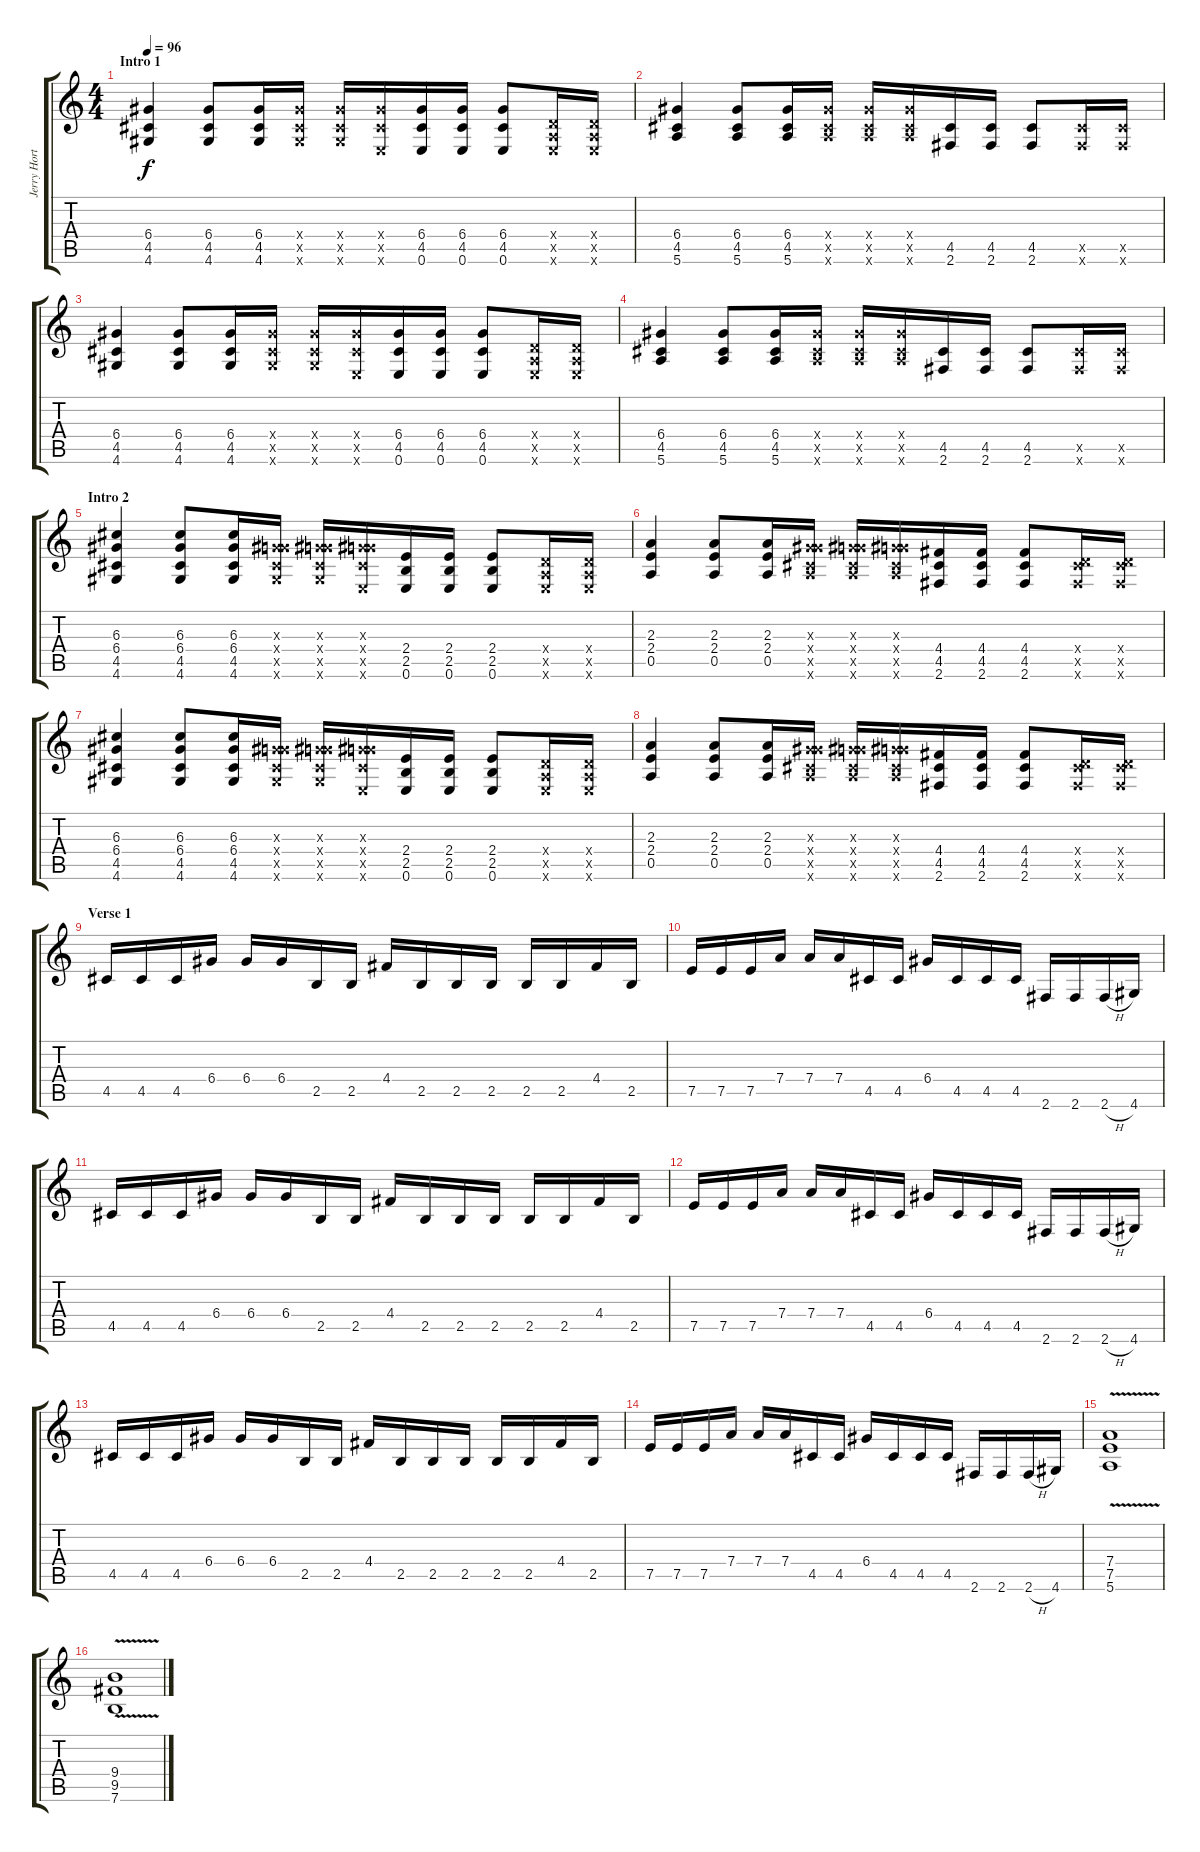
\track ("Jerry Horton - Guitar" "Jerry Hort") {instrument overdrivenguitar}
\staff {score tabs}
\tuning (E4 B3 G3 D3 A2 E2) {hide}
\ts (4 4)
\section ("" "Intro 1")
\tempo 96
\clef g2
\ks c
(6.4 4.5 4.6).4{dy f instrument overdrivenguitar} (6.4 4.5 4.6).8 (6.4 4.5 4.6).16 (6.4{x} 4.5{x} 4.6{x}).16 (6.4{x} 4.5{x} 4.6{x}).16 (6.4{x} 4.5{x} 0.6{x}).16 (6.4 4.5 0.6).16 (6.4 4.5 0.6).16 (6.4 4.5 0.6).8 (0.4{x} 0.5{x} 0.6{x}).16 (0.4{x} 0.5{x} 0.6{x}).16 |
(6.4 4.5 5.6).4 (6.4 4.5 5.6).8 (6.4 4.5 5.6).16 (6.4{x} 4.5{x} 5.6{x}).16 (6.4{x} 4.5{x} 5.6{x}).16 (6.4{x} 4.5{x} 5.6{x}).16 (4.5 2.6).16 (4.5 2.6).16 (4.5 2.6).8 (4.5{x} 2.6{x}).16 (4.5{x} 2.6{x}).16 |
(6.4 4.5 4.6).4 (6.4 4.5 4.6).8 (6.4 4.5 4.6).16 (6.4{x} 4.5{x} 4.6{x}).16 (6.4{x} 4.5{x} 4.6{x}).16 (6.4{x} 4.5{x} 0.6{x}).16 (6.4 4.5 0.6).16 (6.4 4.5 0.6).16 (6.4 4.5 0.6).8 (0.4{x} 0.5{x} 0.6{x}).16 (0.4{x} 0.5{x} 0.6{x}).16 |
(6.4 4.5 5.6).4 (6.4 4.5 5.6).8 (6.4 4.5 5.6).16 (6.4{x} 4.5{x} 5.6{x}).16 (6.4{x} 4.5{x} 5.6{x}).16 (6.4{x} 4.5{x} 5.6{x}).16 (4.5 2.6).16 (4.5 2.6).16 (4.5 2.6).8 (4.5{x} 2.6{x}).16 (4.5{x} 2.6{x}).16 |
\section ("" "Intro 2")
(6.3 6.4 4.5 4.6).4 (6.3 6.4 4.5 4.6).8 (6.3 6.4 4.5 4.6).16 (0.3{x} 6.4{x} 4.5{x} 4.6{x}).16 (0.3{x} 6.4{x} 4.5{x} 4.6{x}).16 (0.3{x} 6.4{x} 4.5{x} 0.6{x}).16 (2.4 2.5 0.6).16 (2.4 2.5 0.6).16 (2.4 2.5 0.6).8 (0.4{x} 0.5{x} 0.6{x}).16 (0.4{x} 0.5{x} 0.6{x}).16 |
(2.3 2.4 0.5).4 (2.3 2.4 0.5).8 (2.3 2.4 0.5).16 (0.3{x} 6.4{x} 4.5{x} 5.6{x}).16 (0.3{x} 6.4{x} 4.5{x} 5.6{x}).16 (0.3{x} 6.4{x} 4.5{x} 5.6{x}).16 (4.4 4.5 2.6).16 (4.4 4.5 2.6).16 (4.4 4.5 2.6).8 (0.4{x} 4.5{x} 2.6{x}).16 (0.4{x} 4.5{x} 2.6{x}).16 |
(6.3 6.4 4.5 4.6).4 (6.3 6.4 4.5 4.6).8 (6.3 6.4 4.5 4.6).16 (0.3{x} 6.4{x} 4.5{x} 4.6{x}).16 (0.3{x} 6.4{x} 4.5{x} 4.6{x}).16 (0.3{x} 6.4{x} 4.5{x} 0.6{x}).16 (2.4 2.5 0.6).16 (2.4 2.5 0.6).16 (2.4 2.5 0.6).8 (0.4{x} 0.5{x} 0.6{x}).16 (0.4{x} 0.5{x} 0.6{x}).16 |
(2.3 2.4 0.5).4 (2.3 2.4 0.5).8 (2.3 2.4 0.5).16 (0.3{x} 6.4{x} 4.5{x} 5.6{x}).16 (0.3{x} 6.4{x} 4.5{x} 5.6{x}).16 (0.3{x} 6.4{x} 4.5{x} 5.6{x}).16 (4.4 4.5 2.6).16 (4.4 4.5 2.6).16 (4.4 4.5 2.6).8 (0.4{x} 4.5{x} 2.6{x}).16 (0.4{x} 4.5{x} 2.6{x}).16 |
\section ("" "Verse 1")
4.5.16{instrument electricguitarmuted} 4.5.16 4.5.16 6.4.16 6.4.16 6.4.16 2.5.16 2.5.16 4.4.16 2.5.16 2.5.16 2.5.16 2.5.16 2.5.16 4.4.16 2.5.16 |
7.5.16 7.5.16 7.5.16 7.4.16 7.4.16 7.4.16 4.5.16 4.5.16 6.4.16 4.5.16 4.5.16 4.5.16 2.6.16 2.6.16 2.6{h}.16 4.6.16 |
4.5.16 4.5.16 4.5.16 6.4.16 6.4.16 6.4.16 2.5.16 2.5.16 4.4.16 2.5.16 2.5.16 2.5.16 2.5.16 2.5.16 4.4.16 2.5.16 |
7.5.16 7.5.16 7.5.16 7.4.16 7.4.16 7.4.16 4.5.16 4.5.16 6.4.16 4.5.16 4.5.16 4.5.16 2.6.16 2.6.16 2.6{h}.16 4.6.16 |
4.5.16 4.5.16 4.5.16 6.4.16 6.4.16 6.4.16 2.5.16 2.5.16 4.4.16 2.5.16 2.5.16 2.5.16 2.5.16 2.5.16 4.4.16 2.5.16 |
7.5.16{instrument overdrivenguitar} 7.5.16 7.5.16 7.4.16 7.4.16 7.4.16 4.5.16 4.5.16 6.4.16 4.5.16 4.5.16 4.5.16 2.6.16 2.6.16 2.6{h}.16 4.6.16 |
(7.4{v} 7.5{v} 5.6{v}).1 |
(9.4{v} 9.5{v} 7.6{v}).1
